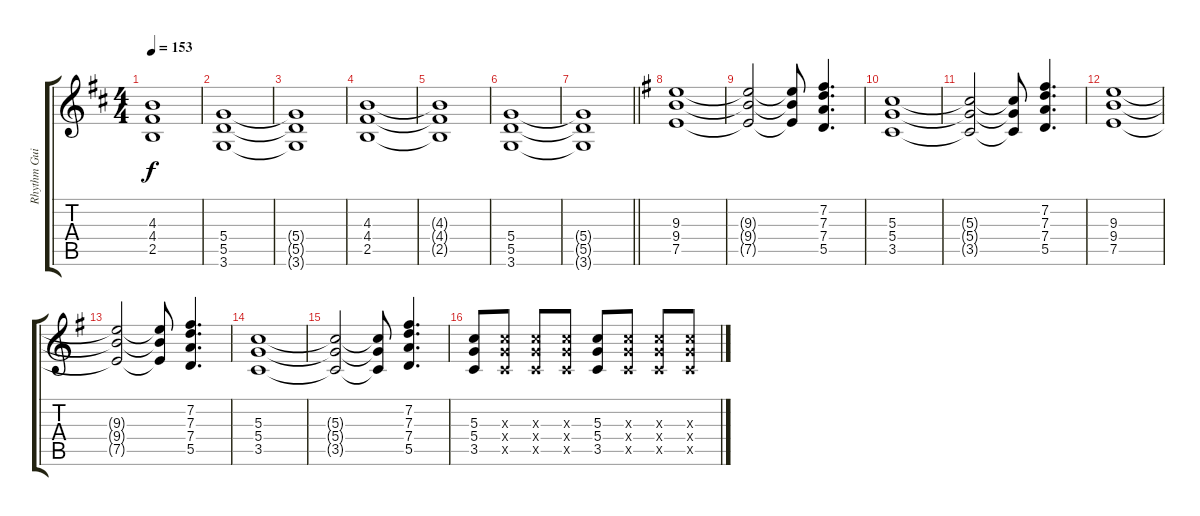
\track ("Rhythm Guitar" "Rhythm Gui") {instrument distortionguitar}
\staff {score tabs}
\tuning (E4 B3 G3 D3 A2 E2) {hide}
\ts (4 4)
\tempo 153
\clef g2
\ks d
(4.3{t} 4.4{t} 2.5{t}).1{dy f} |
(5.4 5.5 3.6).1 |
(5.4{t} 5.5{t} 3.6{t}).1 |
(4.3 4.4 2.5).1 |
(4.3{t} 4.4{t} 2.5{t}).1 |
(5.4 5.5 3.6).1 |
\barLineRight lightlight
(5.4{t} 5.5{t} 3.6{t}).1 |
\ks g
(9.3 9.4 7.5).1 |
(9.3{t} 9.4{t} 7.5{t}).2 (9.3{t} 9.4{t} 7.5{t}).8 (7.2 7.3 7.4 5.5).4{d} |
(5.3 5.4 3.5).1 |
(5.3{t} 5.4{t} 3.5{t}).2 (5.3{t} 5.4{t} 3.5{t}).8 (7.2 7.3 7.4 5.5).4{d} |
(9.3 9.4 7.5).1 |
(9.3{t} 9.4{t} 7.5{t}).2 (9.3{t} 9.4{t} 7.5{t}).8 (7.2 7.3 7.4 5.5).4{d} |
(5.3 5.4 3.5).1 |
(5.3{t} 5.4{t} 3.5{t}).2 (5.3{t} 5.4{t} 3.5{t}).8 (7.2 7.3 7.4 5.5).4{d} |
(5.3 5.4 3.5).8 (5.3{x} 5.4{x} 3.5{x}).8 (5.3{x} 5.4{x} 3.5{x}).8 (5.3{x} 5.4{x} 3.5{x}).8 (5.3 5.4 3.5).8 (5.3{x} 5.4{x} 3.5{x}).8 (5.3{x} 5.4{x} 3.5{x}).8 (5.3{x} 5.4{x} 3.5{x}).8
